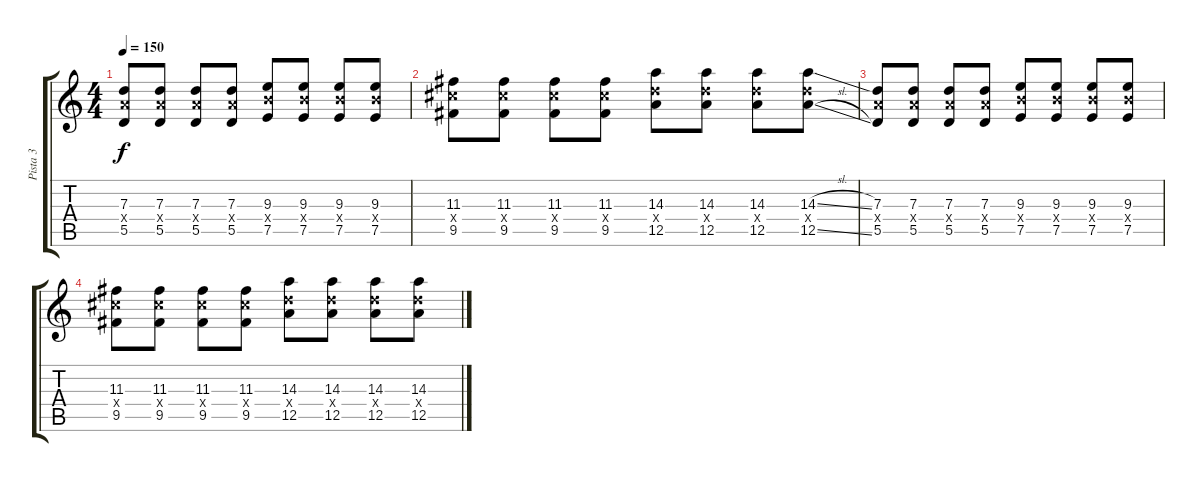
\track ("Pista 3" "Pista 3") {instrument distortionguitar}
\staff {score tabs}
\tuning (E4 B3 G3 D3 A2 E2) {hide}
\ts (4 4)
\tempo 150
\clef g2
\ks c
(7.3 7.4{x} 5.5).8{dy f} (7.3 7.4{x} 5.5).8 (7.3 7.4{x} 5.5).8 (7.3 7.4{x} 5.5).8 (9.3 9.4{x} 7.5).8 (9.3 9.4{x} 7.5).8 (9.3 9.4{x} 7.5).8 (9.3 9.4{x} 7.5).8 |
(11.3 11.4{x} 9.5).8 (11.3 11.4{x} 9.5).8 (11.3 11.4{x} 9.5).8 (11.3 11.4{x} 9.5).8 (14.3 12.4{x} 12.5).8 (14.3 12.4{x} 12.5).8 (14.3 12.4{x} 12.5).8 (14.3{sl} 12.4{x} 12.5{sl}).8 |
(7.3 7.4{x} 5.5).8 (7.3 7.4{x} 5.5).8 (7.3 7.4{x} 5.5).8 (7.3 7.4{x} 5.5).8 (9.3 9.4{x} 7.5).8 (9.3 9.4{x} 7.5).8 (9.3 9.4{x} 7.5).8 (9.3 9.4{x} 7.5).8 |
(11.3 11.4{x} 9.5).8 (11.3 11.4{x} 9.5).8 (11.3 11.4{x} 9.5).8 (11.3 11.4{x} 9.5).8 (14.3 12.4{x} 12.5).8 (14.3 12.4{x} 12.5).8 (14.3 12.4{x} 12.5).8 (14.3 12.4{x} 12.5).8
